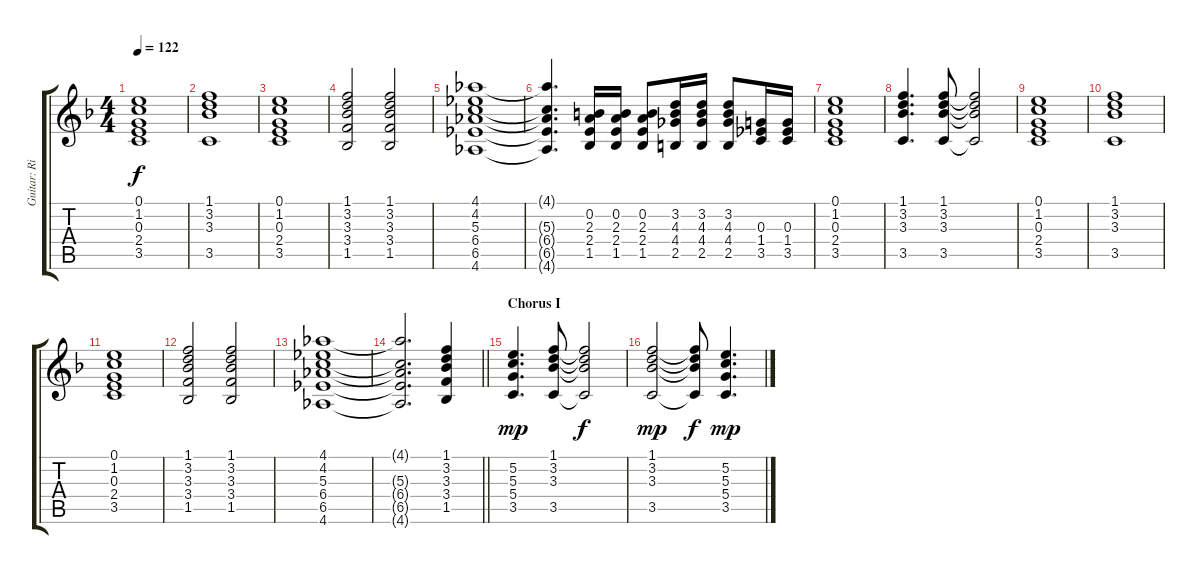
\track ("Guitar: Rik" "Guitar: Ri") {instrument distortionguitar}
\staff {score tabs}
\tuning (E4 B3 G3 D3 A2 E2) {hide}
\ts (4 4)
\tempo 122
\clef g2
\ks f
(0.1 1.2 0.3 2.4 3.5).1{dy f} |
(1.1 3.2 3.3 3.5).1 |
(0.1 1.2 0.3 2.4 3.5).1 |
(1.1 3.2 3.3 3.4 1.5).2 (1.1 3.2 3.3 3.4 1.5).2 |
(4.1 4.2 5.3 6.4 6.5 4.6).1 |
(4.1{t} 5.3{t} 6.4{t} 6.5{t} 4.6{t}).4{d} (0.2 2.3 2.4 1.5).16 (0.2 2.3 2.4 1.5).16 (0.2 2.3 2.4 1.5).8 (3.2 4.3 4.4 2.5).16 (3.2 4.3 4.4 2.5).16 (3.2 4.3 4.4 2.5).8 (0.3 1.4 3.5).16 (0.3 1.4 3.5).16 |
(0.1 1.2 0.3 2.4 3.5).1 |
(1.1 3.2 3.3 3.5).4{d} (1.1 3.2 3.3 3.5).8 (1.1{t} 3.2{t} 3.3{t} 3.5{t}).2 |
(0.1 1.2 0.3 2.4 3.5).1 |
(1.1 3.2 3.3 3.5).1 |
(0.1 1.2 0.3 2.4 3.5).1 |
(1.1 3.2 3.3 3.4 1.5).2 (1.1 3.2 3.3 3.4 1.5).2 |
(4.1 4.2 5.3 6.4 6.5 4.6).1 |
\barLineRight lightlight
(4.1{t} 5.3{t} 6.4{t} 6.5{t} 4.6{t}).2{d} (1.1 3.2 3.3 3.4 1.5).4 |
\section ("" "Chorus I")
(5.2 5.3 5.4 3.5).4{d dy mp} (1.1 3.2 3.3 3.5).8 (1.1{t} 3.2{t} 3.3{t} 3.5{t}).2{dy f} |
(1.1 3.2 3.3 3.5).2{dy mp} (1.1{t} 3.2{t} 3.3{t} 3.5{t}).8{dy f} (5.2 5.3 5.4 3.5).4{d dy mp}
